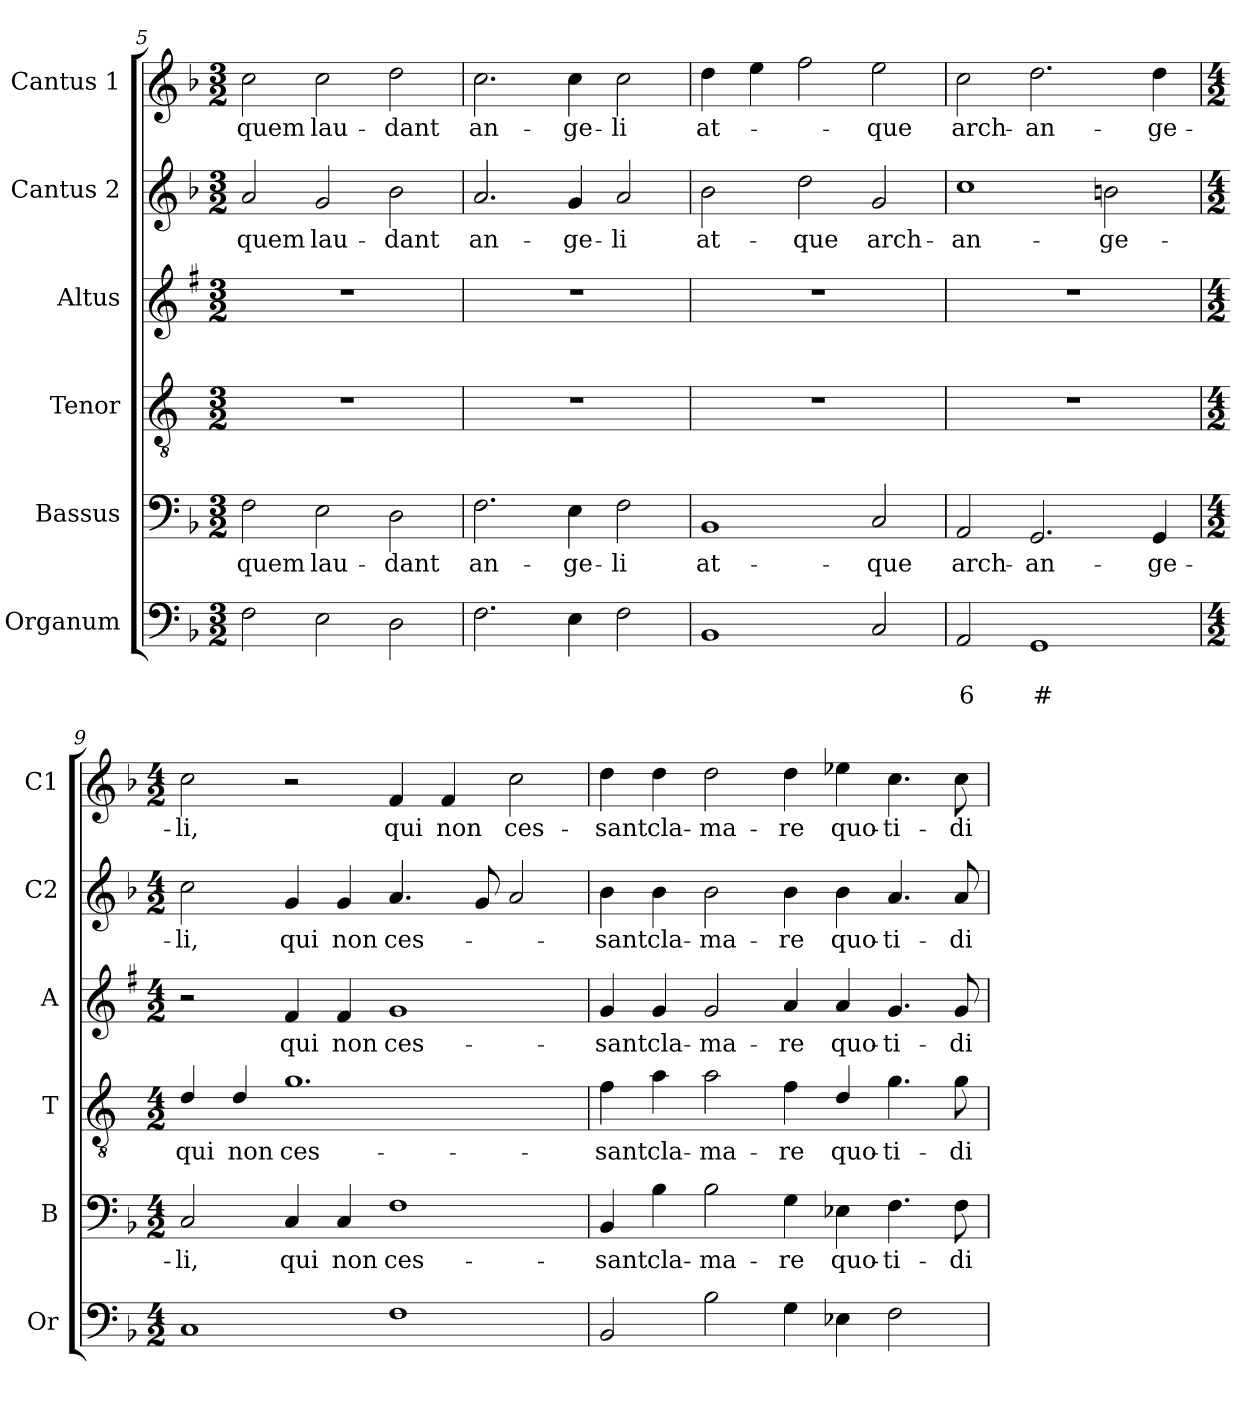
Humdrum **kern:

**kern	**text	**text	**kern	**text	**kern	**text	**kern	**text	**kern	**text	**kern	**text
*part6	*part6	*part6	*part5	*part5	*part4	*part4	*part3	*part3	*part2	*part2	*part1	*part1
*staff6	*staff6	*staff6	*staff5	*staff5	*staff4	*staff4	*staff3	*staff3	*staff2	*staff2	*staff1	*staff1
*I"Organum	*	*	*I"Bassus	*	*I"Tenor	*	*I"Altus	*	*I"Cantus 2	*	*I"Cantus 1	*
*I'Or	*	*	*I'B	*	*I'T	*	*I'A	*	*I'C2	*	*I'C1	*
!!LO:LB:g=z
*clefF4	*	*	*clefF4	*	*clefGv2	*	*clefG2	*	*clefG2	*	*clefG2	*
*	*	*	*	*	*ITrd4c7	*	*ITrd1c2	*	*	*	*	*
*k[b-]	*	*	*k[b-]	*	*k[b-]	*	*k[b-]	*	*k[b-]	*	*k[b-]	*
*F:	*	*	*F:	*	*F:	*	*F:	*	*F:	*	*F:	*
*M3/2	*	*	*M3/2	*	*M3/2	*	*M3/2	*	*M3/2	*	*M3/2	*
=5	=5	=5	=5	=5	=5	=5	=5	=5	=5	=5	=5	=5
!	!	!	!	!LO:LY:b	!	!	!	!	!	!LO:LY:b	!	!LO:LY:b
2F\	.	.	2F\	quem	1.r	.	1.r	.	2a/	quem	2cc\	quem
!	!	!	!	!LO:LY:b	!	!	!	!	!	!LO:LY:b	!	!LO:LY:b
2E\	.	.	2E\	lau-	.	.	.	.	2g/	lau-	2cc\	lau-
!	!	!	!	!LO:LY:b	!	!	!	!	!	!LO:LY:b	!	!LO:LY:b
2D\	.	.	2D\	-dant	.	.	.	.	2b-\	-dant	2dd\	-dant
=6	=6	=6	=6	=6	=6	=6	=6	=6	=6	=6	=6	=6
!	!	!	!	!LO:LY:b	!	!	!	!	!	!LO:LY:b	!	!LO:LY:b
2.F\	.	.	2.F\	an-	1.r	.	1.r	.	2.a/	an-	2.cc\	an-
!	!	!	!	!LO:LY:b	!	!	!	!	!	!LO:LY:b	!	!LO:LY:b
4E\	.	.	4E\	-ge-	.	.	.	.	4g/	-ge-	4cc\	-ge-
!	!	!	!	!LO:LY:b	!	!	!	!	!	!LO:LY:b	!	!LO:LY:b
2F\	.	.	2F\	-li	.	.	.	.	2a/	-li	2cc\	-li
=7	=7	=7	=7	=7	=7	=7	=7	=7	=7	=7	=7	=7
!	!	!	!	!LO:LY:b	!	!	!	!	!	!LO:LY:b	!	!LO:LY:b
1BB-	.	.	1BB-	at-	1.r	.	1.r	.	2b-\	at-	4dd\	at-
.	.	.	.	.	.	.	.	.	.	.	4ee\	.
!	!	!	!	!	!	!	!	!	!	!LO:LY:b	!	!
.	.	.	.	.	.	.	.	.	2dd\	-que	2ff\	.
!	!	!	!	!LO:LY:b	!	!	!	!	!	!LO:LY:b	!	!LO:LY:b
2C/	.	.	2C/	-que	.	.	.	.	2g/	arch-	2ee\	-que
=8	=8	=8	=8	=8	=8	=8	=8	=8	=8	=8	=8	=8
!	!	!LO:LY:b	!	!LO:LY:b	!	!	!	!	!	!LO:LY:b	!	!LO:LY:b
2AA/	.	6	2AA/	arch-	1.r	.	1.r	.	1cc	-an-	2cc\	arch-
!	!	!LO:LY:b	!	!LO:LY:b	!	!	!	!	!	!	!	!LO:LY:b
1GG	.	#	2.GG/	-an-	.	.	.	.	.	.	2.dd\	-an-
!	!	!	!	!	!	!	!	!	!	!LO:LY:b	!	!
.	.	.	.	.	.	.	.	.	2bn\	-ge-	.	.
!	!	!	!	!LO:LY:b	!	!	!	!	!	!	!	!LO:LY:b
.	.	.	4GG/	-ge-	.	.	.	.	.	.	4dd\	-ge-
=9	=9	=9	=9	=9	=9	=9	=9	=9	=9	=9	=9	=9
*M4/2	*	*	*M4/2	*	*M4/2	*	*M4/2	*	*M4/2	*	*M4/2	*
!	!	!	!	!LO:LY:b	!	!LO:LY:b	!	!	!	!LO:LY:b	!	!LO:LY:b
1C	.	.	2C/	-li,	4G/	qui	2r	.	2cc\	-li,	2cc\	-li,
!	!	!	!	!	!	!LO:LY:b	!	!	!	!	!	!
.	.	.	.	.	4G/	non	.	.	.	.	.	.
!	!	!	!	!LO:LY:b	!	!LO:LY:b	!	!LO:LY:b	!	!LO:LY:b	!	!
.	.	.	4C/	qui	1.c	ces-	4e/	qui	4g/	qui	2r	.
!	!	!	!	!LO:LY:b	!	!	!	!LO:LY:b	!	!LO:LY:b	!	!
.	.	.	4C/	non	.	.	4e/	non	4g/	non	.	.
!	!	!	!	!LO:LY:b	!	!	!	!LO:LY:b	!	!LO:LY:b	!	!LO:LY:b
1F	.	.	1F	ces-	.	.	1f	ces-	4.a/	ces-	4f/	qui
!	!	!	!	!	!	!	!	!	!	!	!	!LO:LY:b
.	.	.	.	.	.	.	.	.	.	.	4f/	non
.	.	.	.	.	.	.	.	.	8g/	.	.	.
!	!	!	!	!	!	!	!	!	!	!	!	!LO:LY:b
.	.	.	.	.	.	.	.	.	2a/	.	2cc\	ces-
!!LO:PB:g=z
=10	=10	=10	=10	=10	=10	=10	=10	=10	=10	=10	=10	=10
!	!	!	!	!LO:LY:b	!	!LO:LY:b	!	!LO:LY:b	!	!LO:LY:b	!	!LO:LY:b
2BB-/	.	.	4BB-/	-sant	4B-\	-sant	4f/	-sant	4b-\	-sant	4dd\	-sant
!	!	!	!	!LO:LY:b	!	!LO:LY:b	!	!LO:LY:b	!	!LO:LY:b	!	!LO:LY:b
.	.	.	4B-\	cla-	4d\	cla-	4f/	cla-	4b-\	cla-	4dd\	cla-
!	!	!	!	!LO:LY:b	!	!LO:LY:b	!	!LO:LY:b	!	!LO:LY:b	!	!LO:LY:b
2B-\	.	.	2B-\	-ma-	2d\	-ma-	2f/	-ma-	2b-\	-ma-	2dd\	-ma-
!	!	!	!	!LO:LY:b	!	!LO:LY:b	!	!LO:LY:b	!	!LO:LY:b	!	!LO:LY:b
4G\	.	.	4G\	-re	4B-\	-re	4g/	-re	4b-\	-re	4dd\	-re
!	!	!	!	!LO:LY:b	!	!LO:LY:b	!	!LO:LY:b	!	!LO:LY:b	!	!LO:LY:b
4E-X\	.	.	4E-X\	quo-	4G/	quo-	4g/	quo-	4b-\	quo-	4ee-X\	quo-
!	!	!	!	!LO:LY:b	!	!LO:LY:b	!	!LO:LY:b	!	!LO:LY:b	!	!LO:LY:b
2F\	.	.	4.F\	-ti-	4.c\	-ti-	4.f/	-ti-	4.a/	-ti-	4.cc\	-ti-
!	!	!	!	!LO:LY:b	!	!LO:LY:b	!	!LO:LY:b	!	!LO:LY:b	!	!LO:LY:b
.	.	.	8F\	-di-	8c\	-di-	8f/	-di-	8a/	-di-	8cc\	-di-
=	=	=	=	=	=	=	=	=	=	=	=	=
*-	*-	*-	*-	*-	*-	*-	*-	*-	*-	*-	*-	*-
